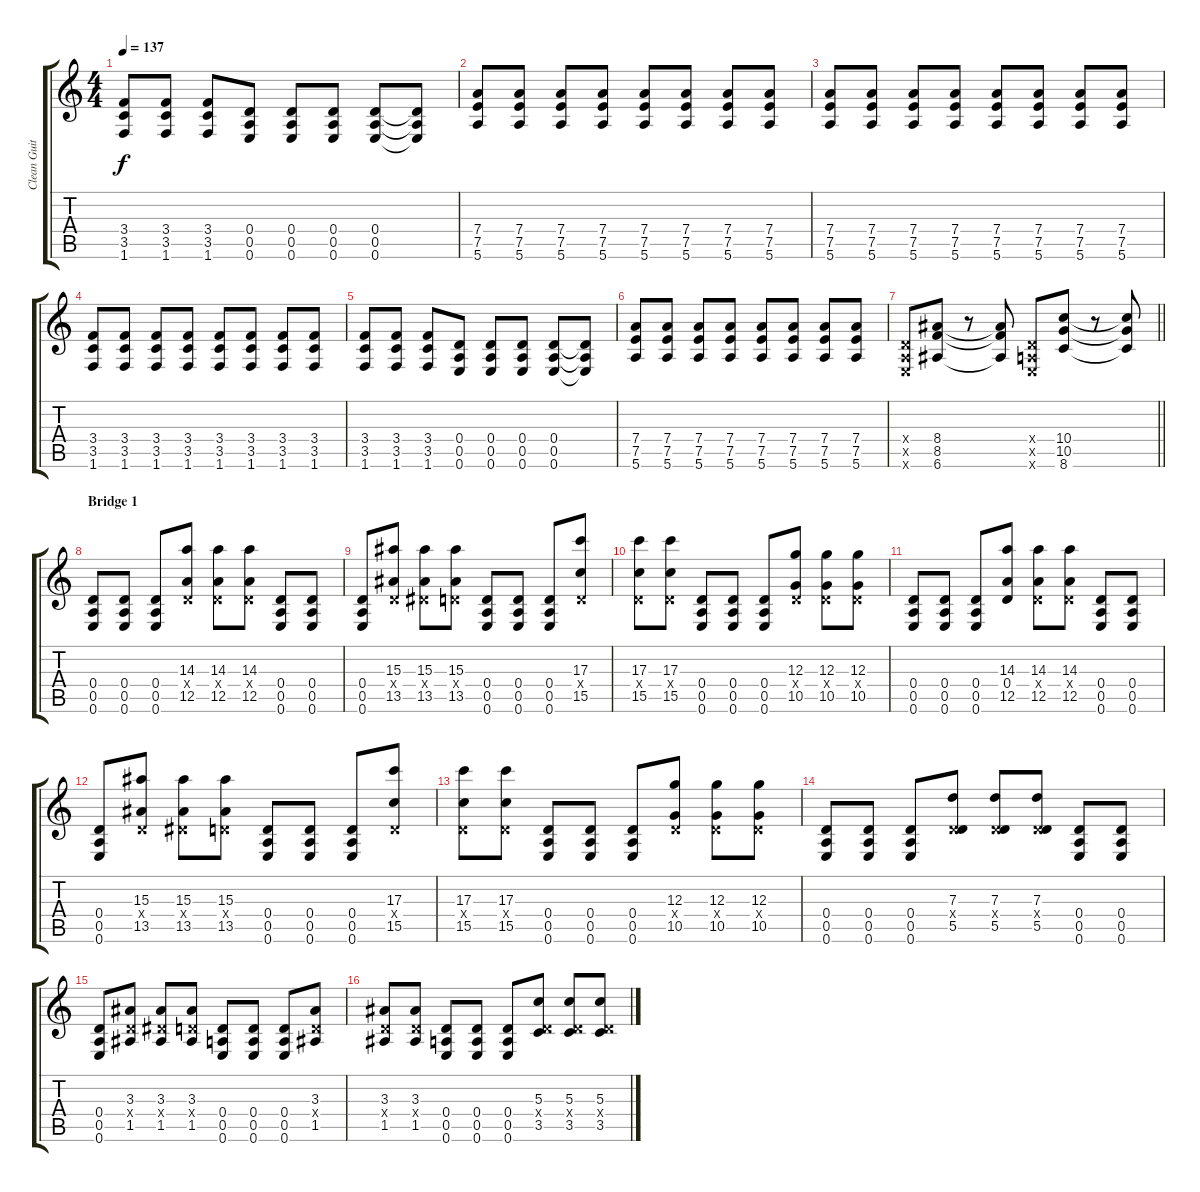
\track ("Clean Guitar (Stephen)" "Clean Guit") {instrument distortionguitar}
\staff {score tabs}
\tuning (E4 B3 G3 D3 A2 E2) {hide}
\ts (4 4)
\tempo 137
\clef g2
\ks c
(3.4 3.5 1.6).8{dy f} (3.4 3.5 1.6).8 (3.4 3.5 1.6).8 (0.4 0.5 0.6).8 (0.4 0.5 0.6).8 (0.4 0.5 0.6).8 (0.4 0.5 0.6).8 (0.4{t} 0.5{t} 0.6{t}).8 |
(7.4 7.5 5.6).8 (7.4 7.5 5.6).8 (7.4 7.5 5.6).8 (7.4 7.5 5.6).8 (7.4 7.5 5.6).8 (7.4 7.5 5.6).8 (7.4 7.5 5.6).8 (7.4 7.5 5.6).8 |
(7.4 7.5 5.6).8 (7.4 7.5 5.6).8 (7.4 7.5 5.6).8 (7.4 7.5 5.6).8 (7.4 7.5 5.6).8 (7.4 7.5 5.6).8 (7.4 7.5 5.6).8 (7.4 7.5 5.6).8 |
(3.4 3.5 1.6).8{volume 15} (3.4 3.5 1.6).8 (3.4 3.5 1.6).8 (3.4 3.5 1.6).8 (3.4 3.5 1.6).8 (3.4 3.5 1.6).8 (3.4 3.5 1.6).8 (3.4 3.5 1.6).8 |
(3.4 3.5 1.6).8 (3.4 3.5 1.6).8 (3.4 3.5 1.6).8 (0.4 0.5 0.6).8 (0.4 0.5 0.6).8 (0.4 0.5 0.6).8 (0.4 0.5 0.6).8 (0.4{t} 0.5{t} 0.6{t}).8 |
(7.4 7.5 5.6).8 (7.4 7.5 5.6).8 (7.4 7.5 5.6).8 (7.4 7.5 5.6).8 (7.4 7.5 5.6).8 (7.4 7.5 5.6).8 (7.4 7.5 5.6).8 (7.4 7.5 5.6).8 |
\barLineRight lightlight
(0.4{x} 0.5{x} 0.6{x}).8{volume 13} (8.4 8.5 6.6).8 r.8 (8.4{t} 8.5{t} 6.6{t}).8 (0.4{x} 0.5{x} 0.6{x}).8 (10.4 10.5 8.6).8 r.8 (10.4{t} 10.5{t} 8.6{t}).8 |
\section ("" "Bridge 1")
(0.4 0.5 0.6).8 (0.4 0.5 0.6).8 (0.4 0.5 0.6).8 (14.3 0.4{x} 12.5).8 (14.3 0.4{x} 12.5).8 (14.3 0.4{x} 12.5).8 (0.4 0.5 0.6).8 (0.4 0.5 0.6).8 |
(0.4 0.5 0.6).8 (15.3 0.4{x} 13.5).8 (15.3 1.4{x} 13.5).8 (15.3 0.4{x} 13.5).8 (0.4 0.5 0.6).8 (0.4 0.5 0.6).8 (0.4 0.5 0.6).8 (17.3 0.4{x} 15.5).8 |
(17.3 0.4{x} 15.5).8 (17.3 0.4{x} 15.5).8 (0.4 0.5 0.6).8 (0.4 0.5 0.6).8 (0.4 0.5 0.6).8 (12.3 0.4{x} 10.5).8 (12.3 0.4{x} 10.5).8 (12.3 0.4{x} 10.5).8 |
(0.4 0.5 0.6).8 (0.4 0.5 0.6).8 (0.4 0.5 0.6).8 (14.3 0.4 12.5).8 (14.3 0.4{x} 12.5).8 (14.3 0.4{x} 12.5).8 (0.4 0.5 0.6).8 (0.4 0.5 0.6).8 |
(0.4 0.5 0.6).8 (15.3 0.4{x} 13.5).8 (15.3 1.4{x} 13.5).8 (15.3 0.4{x} 13.5).8 (0.4 0.5 0.6).8 (0.4 0.5 0.6).8 (0.4 0.5 0.6).8 (17.3 0.4{x} 15.5).8 |
(17.3 0.4{x} 15.5).8 (17.3 0.4{x} 15.5).8 (0.4 0.5 0.6).8 (0.4 0.5 0.6).8 (0.4 0.5 0.6).8 (12.3 0.4{x} 10.5).8 (12.3 0.4{x} 10.5).8 (12.3 0.4{x} 10.5).8 |
(0.4 0.5 0.6).8 (0.4 0.5 0.6).8 (0.4 0.5 0.6).8 (7.3 0.4{x} 5.5).8 (7.3 0.4{x} 5.5).8 (7.3 0.4{x} 5.5).8 (0.4 0.5 0.6).8 (0.4 0.5 0.6).8 |
(0.4 0.5 0.6).8 (3.3 0.4{x} 1.5).8 (3.3 1.4{x} 1.5).8 (3.3 0.4{x} 1.5).8 (0.4 0.5 0.6).8 (0.4 0.5 0.6).8 (0.4 0.5 0.6).8 (3.3 0.4{x} 1.5).8 |
(3.3 0.4{x} 1.5).8 (3.3 0.4{x} 1.5).8 (0.4 0.5 0.6).8 (0.4 0.5 0.6).8 (0.4 0.5 0.6).8 (5.3 0.4{x} 3.5).8 (5.3 0.4{x} 3.5).8 (5.3 0.4{x} 3.5).8
